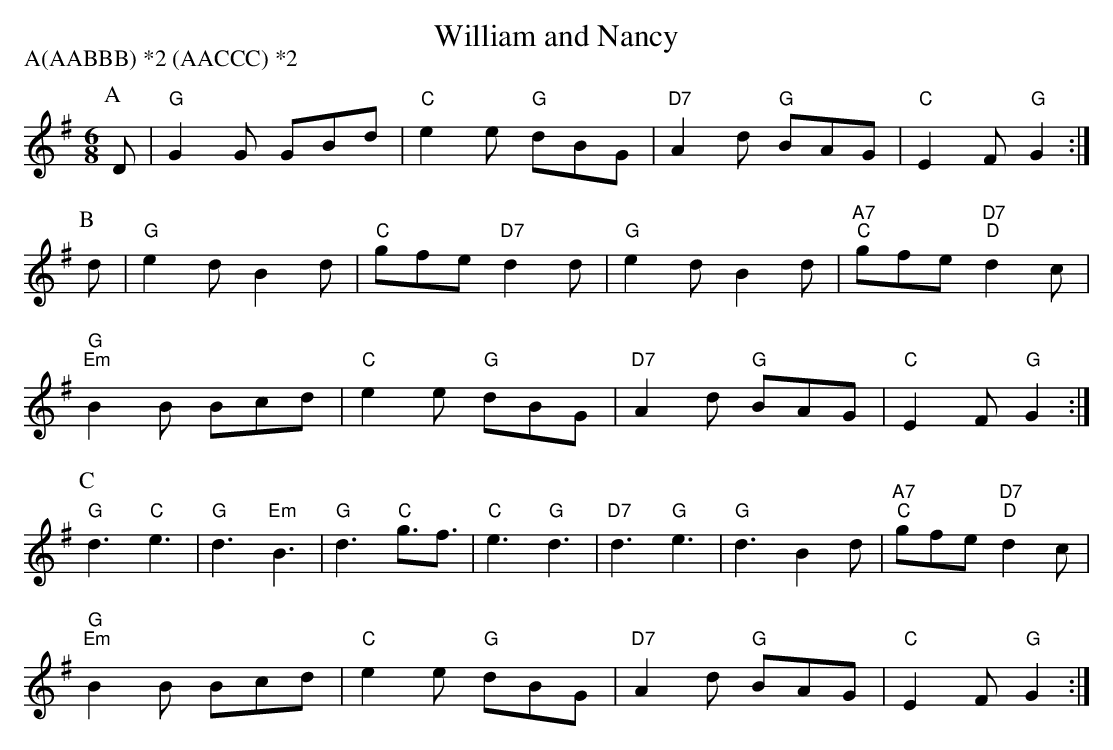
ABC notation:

X:1
T:William and Nancy
P:A(AABBB) *2 (AACCC) *2
M:6/8
K:G
P:A
D|"G"G2G GBd|"C"e2e "G"dBG|"D7"A2d "G"BAG|"C"E2F "G"G2:|
P:B
d|"G"e2d B2d|"C"gfe "D7"d2d|"G"e2d B2d|"A7""C"gfe "D7""D"d2c|
"G""Em"B2B Bcd|"C"e2e "G"dBG|"D7"A2d "G"BAG|"C"E2F "G"G2:|
P:C
"G"d3 "C"e3|"G"d3 "Em"B3|"G"d3 "C"g3/2f3/2|"C"e3 "G"d3|"D7"d3 "G"e3|"G"d3 B2d|\
"A7""C"gfe "D7""D"d2c|
"G""Em"B2B Bcd|"C"e2e "G"dBG|"D7"A2d "G"BAG|"C"E2F "G"G2:|
M:C
